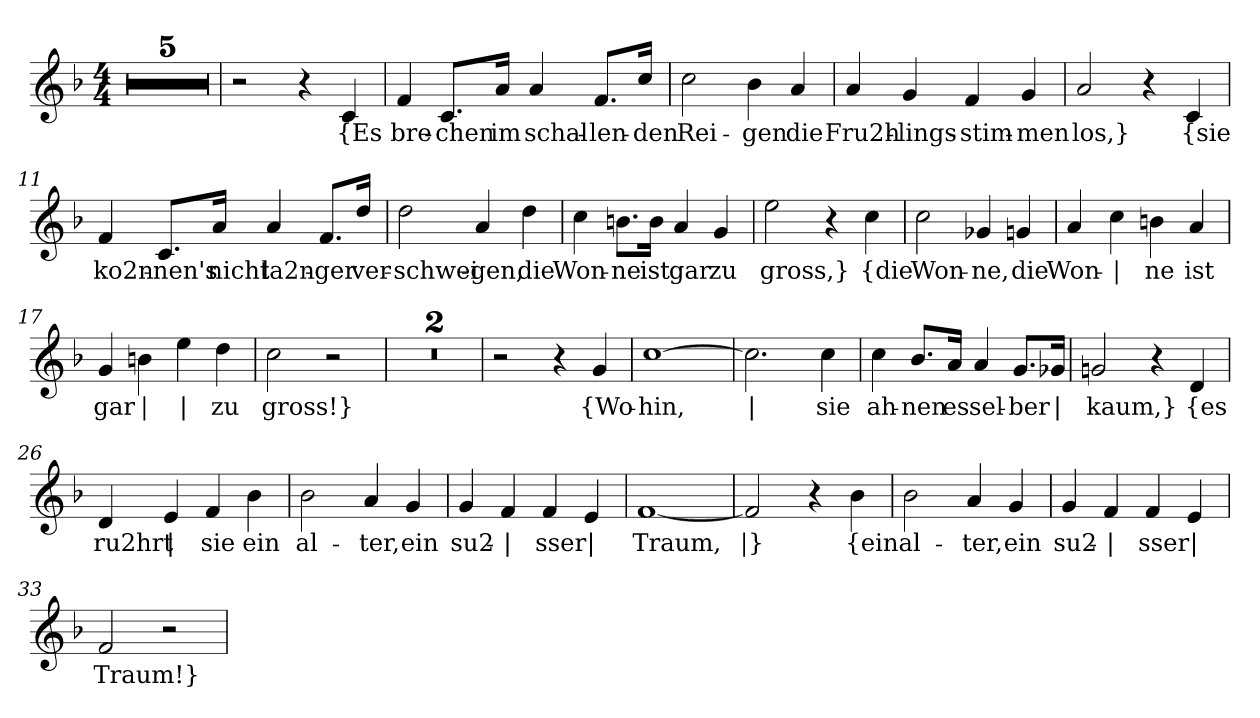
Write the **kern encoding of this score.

**kern	**text
*part1	*part1
*staff1	*staff1
*clefG2	*
*k[b-]	*
*M4/4	*
=1	=1
1r	.
=2	=2
1r	.
=3	=3
1r	.
=4	=4
1r	.
=5	=5
1r	.
=6	=6
2r	.
4r	.
!	!LO:LY:b
4c/	{Es
=7	=7
!	!LO:LY:b
4f/	bre-
!	!LO:LY:b
8.c/L	-chen
!	!LO:LY:b
16a/Jk	im
!	!LO:LY:b
4a/	schal-
!	!LO:LY:b
8.f/L	-len-
!	!LO:LY:b
16cc/Jk	-den
=8	=8
!	!LO:LY:b
2cc\	Rei-
!	!LO:LY:b
4b-\	-gen
!	!LO:LY:b
4a/	die
!!LO:LB:g=z
=9	=9
!	!LO:LY:b
4a/	Fru2h-
!	!LO:LY:b
4g/	-lings-
!	!LO:LY:b
4f/	-stim-
!	!LO:LY:b
4g/	-men
=10	=10
!	!LO:LY:b
2a/	los,}
4r	.
!	!LO:LY:b
4c/	{sie
=11	=11
!	!LO:LY:b
4f/	ko2n-
!	!LO:LY:b
8.c/L	-nen's
!	!LO:LY:b
16a/Jk	nicht
!	!LO:LY:b
4a/	la2n-
!	!LO:LY:b
8.f/L	-ger
!	!LO:LY:b
16dd/Jk	ver-
=12	=12
!	!LO:LY:b
2dd\	-schwei-
!	!LO:LY:b
4a/	-gen,
!	!LO:LY:b
4dd\	die
!!LO:LB:g=z
=13	=13
!	!LO:LY:b
4cc\	Won-
!	!LO:LY:b
8.bn\L	-ne
!	!LO:LY:b
16b\Jk	ist
!	!LO:LY:b
4a/	gar
!	!LO:LY:b
4g/	zu
=14	=14
!	!LO:LY:b
2ee\	gross,}
4r	.
!	!LO:LY:b
4cc\	{die
=15	=15
!	!LO:LY:b
2cc\	Won-
!	!LO:LY:b
4g-X/	-ne,
!	!LO:LY:b
4gn/	die
=16	=16
!	!LO:LY:b
4a/	Won-
!	!LO:LY:b
4cc\	|
!	!LO:LY:b
4bn\	-ne
!	!LO:LY:b
4a/	ist
=17	=17
!	!LO:LY:b
4g/	gar
!	!LO:LY:b
4bn\	|
!	!LO:LY:b
4ee\	|
!	!LO:LY:b
4dd\	zu
=18	=18
!	!LO:LY:b
2cc\	gross!}
2r	.
=19	=19
1r	.
=20	=20
1r	.
!!LO:LB:g=z
=21	=21
2r	.
4r	.
!	!LO:LY:b
4g/	{Wo-
=22	=22
!	!LO:LY:b
[1cc	-hin,
=23	=23
!	!LO:LY:b
2.cc\]	|
!	!LO:LY:b
4cc\	sie
=24	=24
!	!LO:LY:b
4cc\	ah-
!	!LO:LY:b
8.b-/L	-nen
!	!LO:LY:b
16a/Jk	es
!	!LO:LY:b
4a/	sel-
!	!LO:LY:b
8.g/L	-ber
!	!LO:LY:b
16g-X/Jk	|
=25	=25
!	!LO:LY:b
2gn/	kaum,}
4r	.
!	!LO:LY:b
4d/	{es
=26	=26
!	!LO:LY:b
4d/	ru2hrt
!	!LO:LY:b
4e/	|
!	!LO:LY:b
4f/	sie
!	!LO:LY:b
4b-\	ein
=27	=27
!	!LO:LY:b
2b-\	al-
!	!LO:LY:b
4a/	-ter,
!	!LO:LY:b
4g/	ein
!!LO:LB:g=z
=28	=28
!	!LO:LY:b
4g/	su2-
!	!LO:LY:b
4f/	|
!	!LO:LY:b
4f/	-sser
!	!LO:LY:b
4e/	|
=29	=29
!	!LO:LY:b
[1f	Traum,
=30	=30
!	!LO:LY:b
2f/]	|}
4r	.
!	!LO:LY:b
4b-\	{ein
=31	=31
!	!LO:LY:b
2b-\	al-
!	!LO:LY:b
4a/	-ter,
!	!LO:LY:b
4g/	ein
=32	=32
!	!LO:LY:b
4g/	su2-
!	!LO:LY:b
4f/	|
!	!LO:LY:b
4f/	-sser
!	!LO:LY:b
4e/	|
=33	=33
!	!LO:LY:b
2f/	Traum!}
2r	.
=	=
*-	*-
